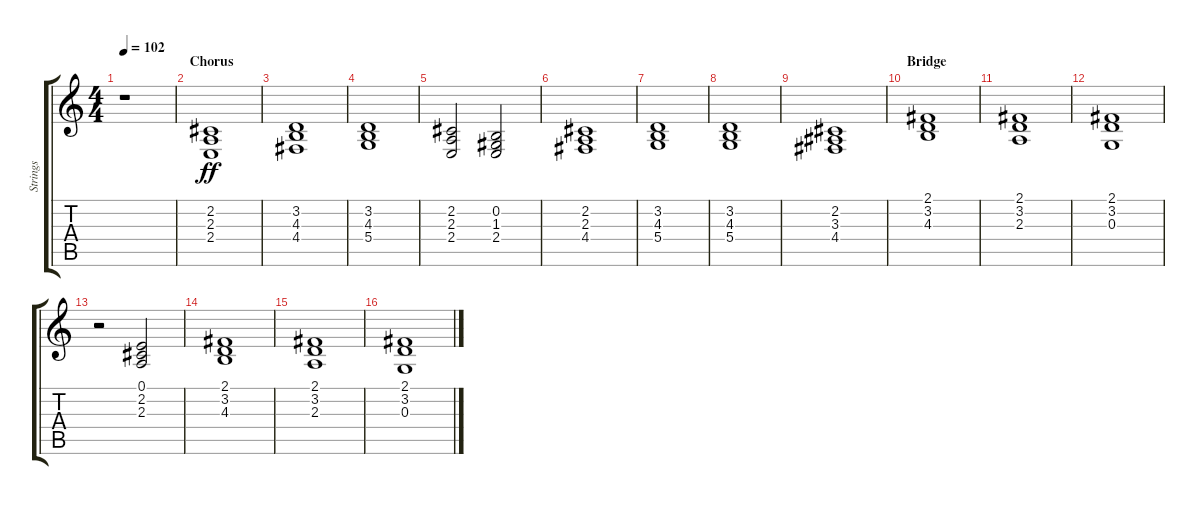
\track ("Strings" "Strings") {instrument synthstrings1}
\staff {score tabs}
\tuning (E4 B3 G3 D3 A2 E2) {hide}
\ts (4 4)
\tempo 102
\clef g2
\ks c
r.1{dy ff} |
\section ("" "Chorus")
(2.2 2.3 2.4).1 |
(3.2 4.3 4.4).1 |
(3.2 4.3 5.4).1 |
(2.2 2.3 2.4).2 (0.2 1.3 2.4).2 |
(2.2 2.3 4.4).1 |
(3.2 4.3 5.4).1 |
(3.2 4.3 5.4).1 |
(2.2 3.3 4.4).1 |
\section ("" "Bridge")
(2.1 3.2 4.3).1 |
(2.1 3.2 2.3).1 |
(2.1 3.2 0.3).1 |
r.2 (0.1 2.2 2.3).2 |
(2.1 3.2 4.3).1 |
(2.1 3.2 2.3).1 |
(2.1 3.2 0.3).1
